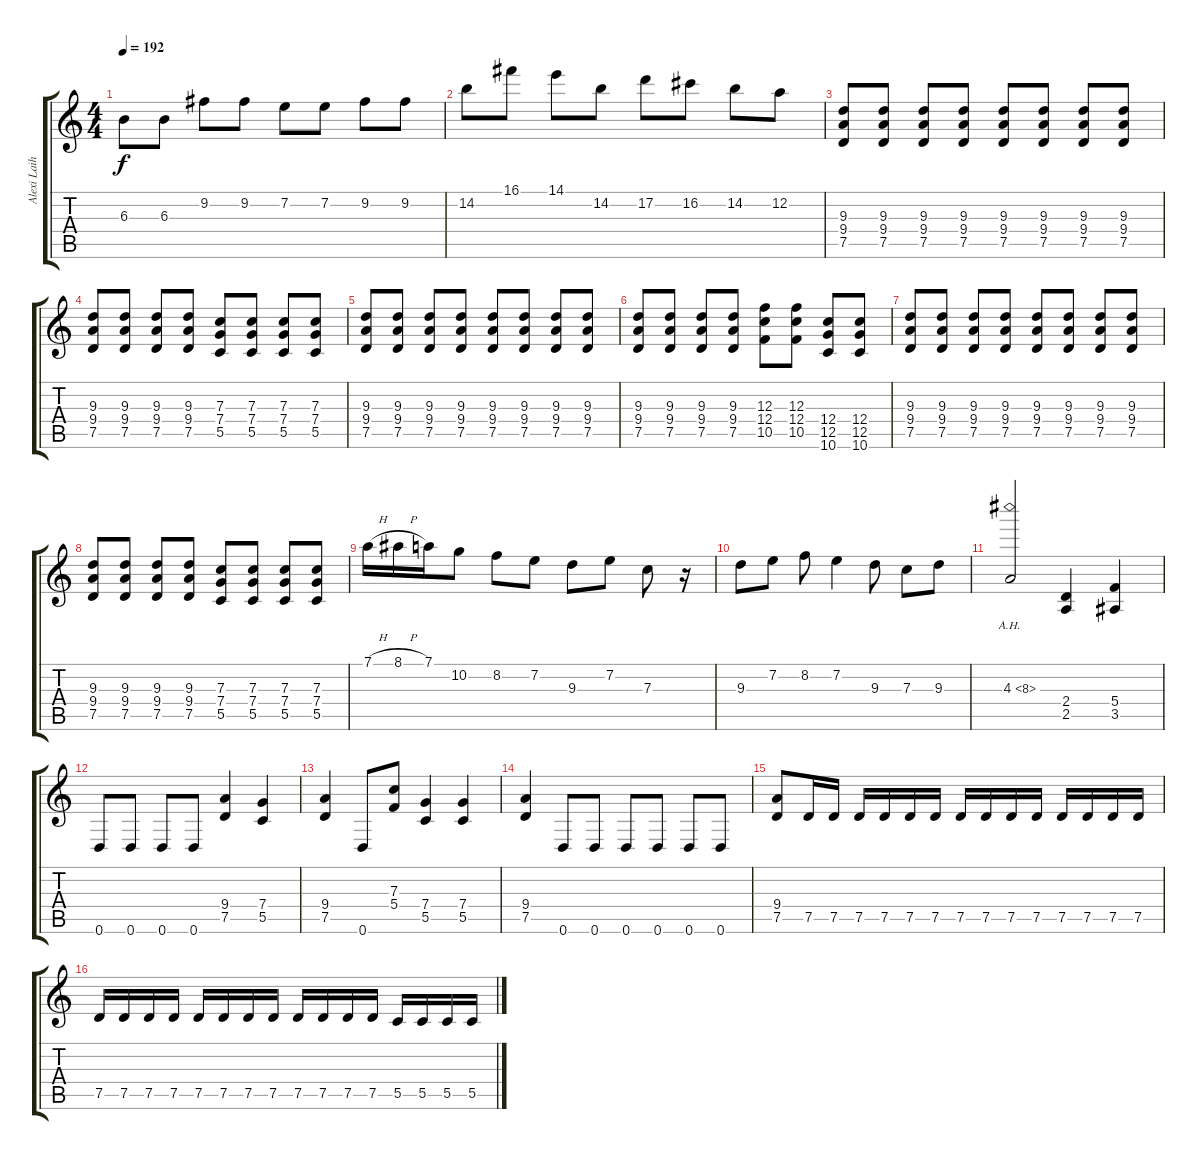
\track ("Alexi Laiho" "Alexi Laih") {instrument overdrivenguitar}
\staff {score tabs}
\tuning (D4 A3 F3 C3 G2 D2) {hide}
\ts (4 4)
\tempo 192
\clef g2
\ks c
6.3.8{dy f} 6.3.8 9.2.8 9.2.8 7.2.8 7.2.8 9.2.8 9.2.8 |
14.2.8 16.1.8 14.1.8 14.2.8 17.2.8 16.2.8 14.2.8 12.2.8 |
(9.3 9.4 7.5).8 (9.3 9.4 7.5).8 (9.3 9.4 7.5).8 (9.3 9.4 7.5).8 (9.3 9.4 7.5).8 (9.3 9.4 7.5).8 (9.3 9.4 7.5).8 (9.3 9.4 7.5).8 |
(9.3 9.4 7.5).8 (9.3 9.4 7.5).8 (9.3 9.4 7.5).8 (9.3 9.4 7.5).8 (7.3 7.4 5.5).8 (7.3 7.4 5.5).8 (7.3 7.4 5.5).8 (7.3 7.4 5.5).8 |
(9.3 9.4 7.5).8 (9.3 9.4 7.5).8 (9.3 9.4 7.5).8 (9.3 9.4 7.5).8 (9.3 9.4 7.5).8 (9.3 9.4 7.5).8 (9.3 9.4 7.5).8 (9.3 9.4 7.5).8 |
(9.3 9.4 7.5).8 (9.3 9.4 7.5).8 (9.3 9.4 7.5).8 (9.3 9.4 7.5).8 (12.3 12.4 10.5).8 (12.3 12.4 10.5).8 (12.4 12.5 10.6).8 (12.4 12.5 10.6).8 |
(9.3 9.4 7.5).8 (9.3 9.4 7.5).8 (9.3 9.4 7.5).8 (9.3 9.4 7.5).8 (9.3 9.4 7.5).8 (9.3 9.4 7.5).8 (9.3 9.4 7.5).8 (9.3 9.4 7.5).8 |
(9.3 9.4 7.5).8 (9.3 9.4 7.5).8 (9.3 9.4 7.5).8 (9.3 9.4 7.5).8 (7.3 7.4 5.5).8 (7.3 7.4 5.5).8 (7.3 7.4 5.5).8 (7.3 7.4 5.5).8 |
7.1{h}.16 8.1{h}.16 7.1.16 10.2.8 8.2.8 7.2.8 9.3.8 7.2.8 7.3.8 r.16 |
9.3.8 7.2.8 8.2.8 7.2.4 9.3.8 7.3.8 9.3.8 |
4.3{ah 4}.2 (2.4 2.5).4 (5.4 3.5).4 |
0.6.8 0.6.8 0.6.8 0.6.8 (9.4 7.5).4 (7.4 5.5).4 |
(9.4 7.5).4 0.6.8 (7.3 5.4).8 (7.4 5.5).4 (7.4 5.5).4 |
(9.4 7.5).4 0.6.8 0.6.8 0.6.8 0.6.8 0.6.8 0.6.8 |
(9.4 7.5).8 7.5.16 7.5.16 7.5.16 7.5.16 7.5.16 7.5.16 7.5.16 7.5.16 7.5.16 7.5.16 7.5.16 7.5.16 7.5.16 7.5.16 |
7.5.16 7.5.16 7.5.16 7.5.16 7.5.16 7.5.16 7.5.16 7.5.16 7.5.16 7.5.16 7.5.16 7.5.16 5.5.16 5.5.16 5.5.16 5.5.16
